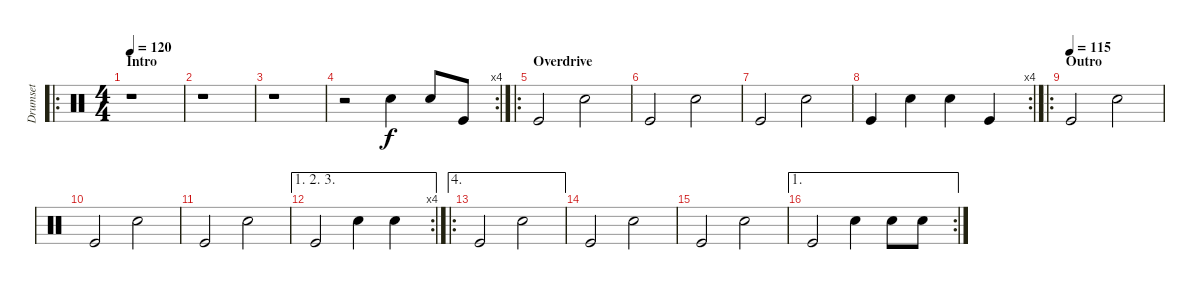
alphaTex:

\track ("Drumset" "Drumset") {instrument percussion}
\staff {score}
\articulation defaults
\ro
\ts (4 4)
\section ("" "Intro")
\tempo 120
\clef neutral
\ks c
r.1{dy f} |
r.1 |
r.1 |
\rc 4
r.2 "Snare (hit) 2".4 "Snare (hit) 2".8 "Kick (hit)".8 |
\ro
\section ("" "Overdrive")
"Kick (hit)".2 "Snare (hit) 2".2 |
"Kick (hit)".2 "Snare (hit) 2".2 |
"Kick (hit)".2 "Snare (hit) 2".2 |
\rc 4 "Kick (hit)".4 "Snare (hit) 2".4 "Snare (hit) 2".4 "Kick (hit)".4
|
\ro
\section ("" "Outro")
\tempo (115)
"Kick (hit)".2 "Snare (hit) 2".2 |
"Kick (hit)".2 "Snare (hit) 2".2 |
"Kick (hit)".2 "Snare (hit) 2".2 |
\ae (1 2 3)
\rc 4 "Kick (hit)".2 "Snare (hit) 2".4 "Snare (hit) 2".4
|
\ae 4
\ro "Kick (hit)".2 "Snare (hit) 2".2
|
"Kick (hit)".2 "Snare (hit) 2".2 |
"Kick (hit)".2 "Snare (hit) 2".2 |
\ae 1
\rc 2 "Kick (hit)".2 "Snare (hit) 2".4 "Snare (hit) 2".8 "Snare (hit) 2".8
